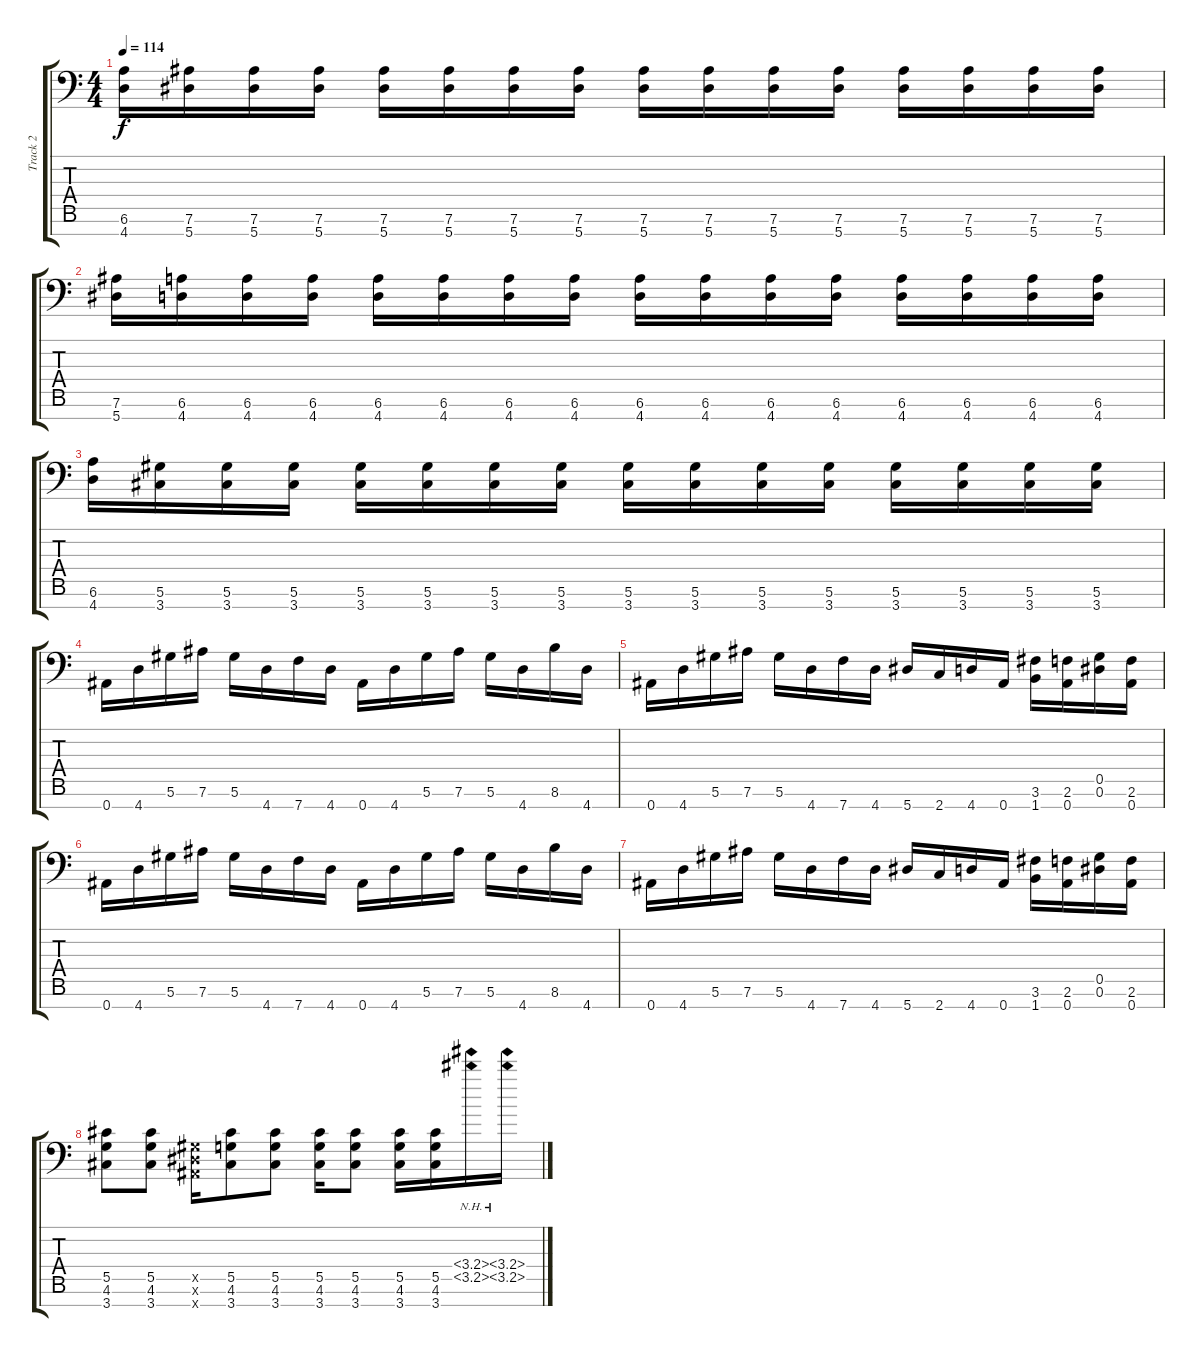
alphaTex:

\track ("Track 2" "Track 2") {instrument overdrivenguitar}
\staff {score tabs}
\tuning (Eb4 Bb3 Gb3 Db3 Ab2 Eb2 Bb1) {hide}
\ts (4 4)
\tempo 114
\clef f4
\ks c
(6.6 4.7).16{dy f} (7.6 5.7).16 (7.6 5.7).16 (7.6 5.7).16 (7.6 5.7).16 (7.6 5.7).16 (7.6 5.7).16 (7.6 5.7).16 (7.6 5.7).16 (7.6 5.7).16 (7.6 5.7).16 (7.6 5.7).16 (7.6 5.7).16 (7.6 5.7).16 (7.6 5.7).16 (7.6 5.7).16 |
(7.6 5.7).16 (6.6 4.7).16 (6.6 4.7).16 (6.6 4.7).16 (6.6 4.7).16 (6.6 4.7).16 (6.6 4.7).16 (6.6 4.7).16 (6.6 4.7).16 (6.6 4.7).16 (6.6 4.7).16 (6.6 4.7).16 (6.6 4.7).16 (6.6 4.7).16 (6.6 4.7).16 (6.6 4.7).16 |
(6.6 4.7).16 (5.6 3.7).16 (5.6 3.7).16 (5.6 3.7).16 (5.6 3.7).16 (5.6 3.7).16 (5.6 3.7).16 (5.6 3.7).16 (5.6 3.7).16 (5.6 3.7).16 (5.6 3.7).16 (5.6 3.7).16 (5.6 3.7).16 (5.6 3.7).16 (5.6 3.7).16 (5.6 3.7).16 |
0.7.16 4.7.16 5.6.16 7.6.16 5.6.16 4.7.16 7.7.16 4.7.16 0.7.16 4.7.16 5.6.16 7.6.16 5.6.16 4.7.16 8.6.16 4.7.16 |
0.7.16 4.7.16 5.6.16 7.6.16 5.6.16 4.7.16 7.7.16 4.7.16 5.7.16 2.7.16 4.7.16 0.7.16 (3.6 1.7).16 (2.6 0.7).16 (0.5 0.6).16 (2.6 0.7).16 |
0.7.16 4.7.16 5.6.16 7.6.16 5.6.16 4.7.16 7.7.16 4.7.16 0.7.16 4.7.16 5.6.16 7.6.16 5.6.16 4.7.16 8.6.16 4.7.16 |
0.7.16 4.7.16 5.6.16 7.6.16 5.6.16 4.7.16 7.7.16 4.7.16 5.7.16 2.7.16 4.7.16 0.7.16 (3.6 1.7).16 (2.6 0.7).16 (0.5 0.6).16 (2.6 0.7).16 |
(5.5 4.6 3.7).8 (5.5 4.6 3.7).8 (0.5{x} 0.6{x} 0.7{x}).16 (5.5 4.6 3.7).8 (5.5 4.6 3.7).8 (5.5 4.6 3.7).16 (5.5 4.6 3.7).8 (5.5 4.6 3.7).16 (5.5 4.6 3.7).16 (3.4{nh} 3.5{nh}).16 (3.4{nh} 3.5{nh}).16
